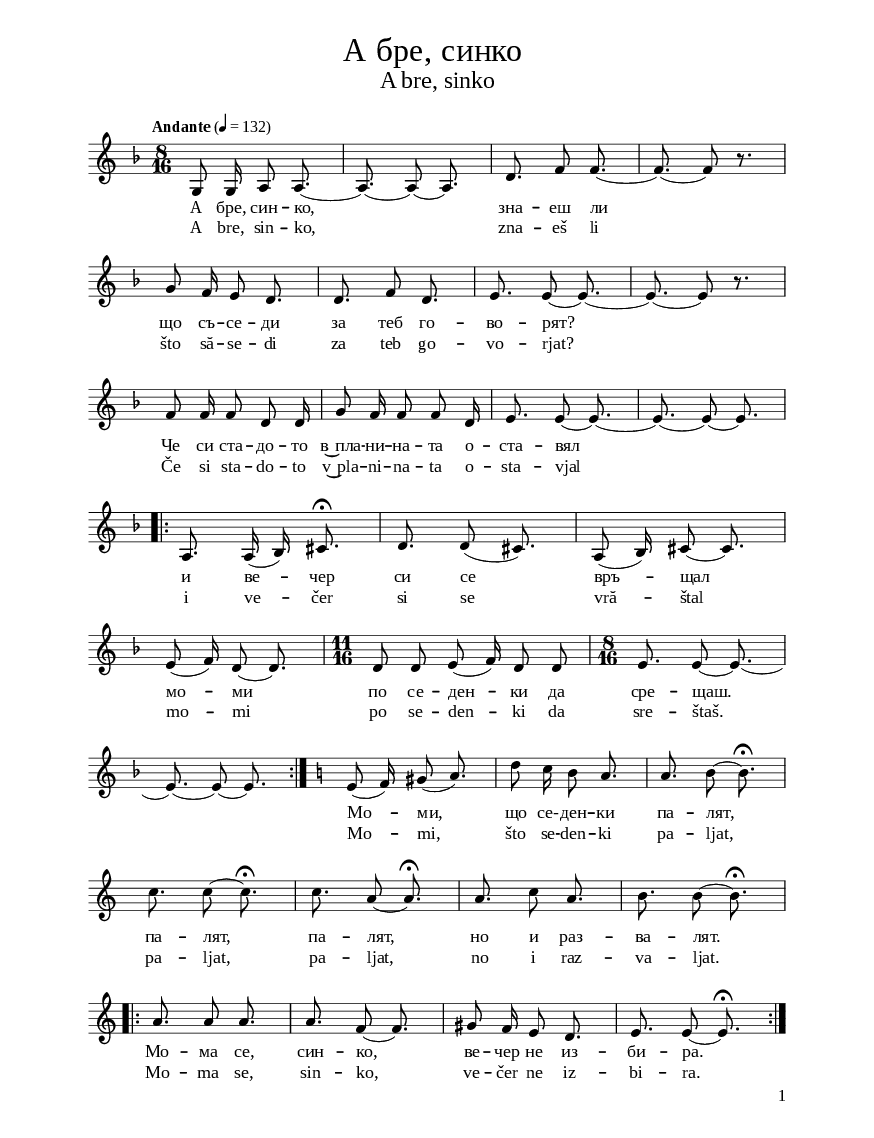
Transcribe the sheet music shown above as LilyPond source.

\version "2.24.1"

% include paper part and global functions
\include "include/globals.ily"

\bookpart {
  \label #'ref137
  \tocItem \markup "А бре, синко – A bre, sinko "
  \include "include/bookpart-paper.ily"
  \score {
    \include "include/score-layout.ily"

    \new Voice \absolute {
      \clef treble
      \key d \minor
      \time 8/16
      \tempoFunc "Andante" 4 "132"
      g8 g16 a8 a8. ~ | % 2
      a8. ~ a8 ~ a8. | % 3
      d'8. f'8 f'8. ~ | % 4
      f'8. ~ f'8 r8. \break | % 5
      g'8 f'16 e'8 d'8. | % 6
      d'8. f'8 d'8. | % 7
      e'8. e'8 ~ e'8. ~ | % 8
      e'8. ~ e'8 r8. \break | % 9
      f'8 f'16 f'8 d'8 d'16 | \barNumberCheck #10
      g'8 f'16 f'8 f'8 d'16 | % 11
      e'8. e'8 ~ e'8. ~ | % 12
      e'8. ~ e'8 ~ e'8. \break | % 13
      \repeat volta 2 {
        a8. a16 ( bes16 ) cis'8. \fermata | % 14
        d'8. d'8 ( cis'8. ) | % 15
        a8 ( bes16 ) cis'8 ~ cis'8. \break | % 16
        e'8 ( f'16 ) d'8 ~ d'8. | % 17
        \time 11/16  d'8 d'8 e'8 ( f'16 ) d'8 d'8 | % 18
        \time 8/16  e'8. e'8 ~ e'8. ~ \break | % 19
        e'8. ~ e'8 ~ e'8.
      }
      | \barNumberCheck #20
      \key a \minor e'8 ( f'16 ) gis'8 ( a'8. ) | % 21
      d''8 c''16 b'8 a'8. | % 22
      a'8. b'8 ~ b'8. \fermata \break | % 23
      c''8. c''8 ~ c''8. \fermata | % 24
      c''8. a'8 ~ a'8. \fermata | % 25
      a'8. c''8 a'8. | % 26
      b'8. b'8 ~ b'8. \fermata \break | % 27
      \repeat volta 2 {
        a'8. a'8 a'8. | % 28
        a'8. f'8 ~ f'8. | % 29
        gis'8 f'16 e'8 d'8. | \barNumberCheck #30
        e'8. e'8 ~ e'8. \fermata
      }
    }

    \addlyrics {
      А  бре,
      син -- ко, зна -- еш ли
      що съ -- се -- ди за теб го
      -- во -- рят? Че си ста --
      -- до -- то в~пла --  ни -- на --
      та о -- ста -- вял и ве --
      чер си се връ -- щал мо --
      ми по се -- ден -- ки  да
      сре -- щаш. Мо -- ми,  що
      "се-" -- ден -- ки па -- лят,
      па -- лят, па -- лят,  но
      и раз -- ва -- лят.  Мо --
      ма се, син -- ко, ве -- чер
      не  из -- би -- ра.}
      \addlyrics {
      A  bre,
      sin -- ko, zna -- eš li
      što să -- se -- di za teb go
      -- vo -- rjat? Če si sta --
      -- do -- to v~pla --  ni -- na --
      ta o -- sta -- vjal i ve --
      čer si se vră -- štal mo --
      mi po se -- den -- ki  da
      sre -- štaš. Mo -- mi,  što
      se -- den -- ki pa -- ljat,
      pa -- ljat, pa -- ljat,  no
      i raz -- va -- ljat.  Mo --
      ma se, sin -- ko, ve -- čer
      ne  iz -- bi -- ra.}

        \header {
          title = \titleFunc "А бре, синко " "A bre, sinko"
        }

        \midi{}

      } % score

      % include foreign translation(s) of the song
      \version "2.24.0"

\markup \fill-line { \fontsize #deTitleFontSize "Ach, du mein Sohn" }
\markup \null
\markup \null
\markup \fontsize #deCoupletFontSize {
  \hspace #13
  \override #`(baseline-skip . ,deCoupletBaselineSkip)

  \column {
 \line { " "Ach, mein Sohn, weißt du,}
 
  \line { " "was die Nachbarn über dich sprechen?}

 \line { " "Dass du die Herde im Gebirge alleine gelassen hast }

 \line { " "und abends zurückgekehrt bist,}
 
 \line { " " um Mädchen abends auf dem Dorfplatz zu treffen.}

 \line { " "Mädchen, die Treffen anzetteln, anzetteln}

 \line { " "sie zetteln sie an, aber sie verderben auch.}

 \line { " "Ein Mädchen, mein Sohn,}
 
  \line { " " wählt man nicht am Abend aus.}


  }
}


    } % bookpart
